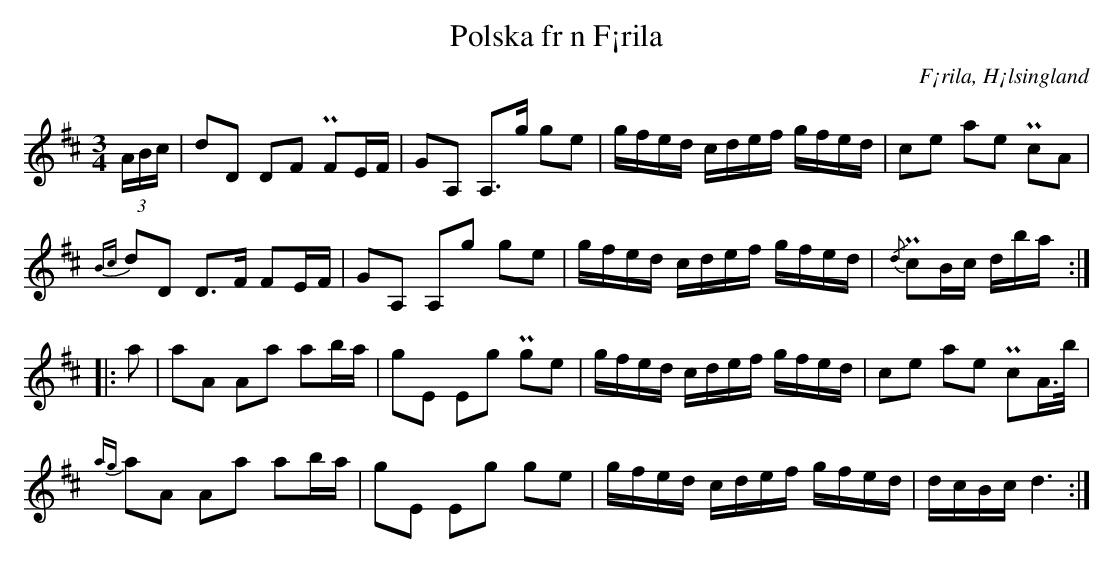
X:1
T:Polska fr n F¡rila
O:F¡rila, H¡lsingland
M:3/4
L:1/16
U:t=turn
K:D
(3ABc | d2D2 D2F2 PF2EF | G2A,2 A,2>g2 g2e2 | gfed cdef gfed | c2e2 a2e2 Pc2A2 |
{Bc}d2D2 D2>F2 F2EF | G2A,2 A,2g2 g2e2 | gfed cdef gfed | {/d}Pc2Bc dba ::
a2 | a2A2 A2a2 a2ba | g2E2 E2g2 Pg2e2 | gfed cdef gfed | c2e2 a2e2 Pc2A3/2b1/2 |
{ag}a2A2 A2a2 a2ba | g2E2 E2g2 g2e2 | gfed cdef gfed | dcBc d6 :|
